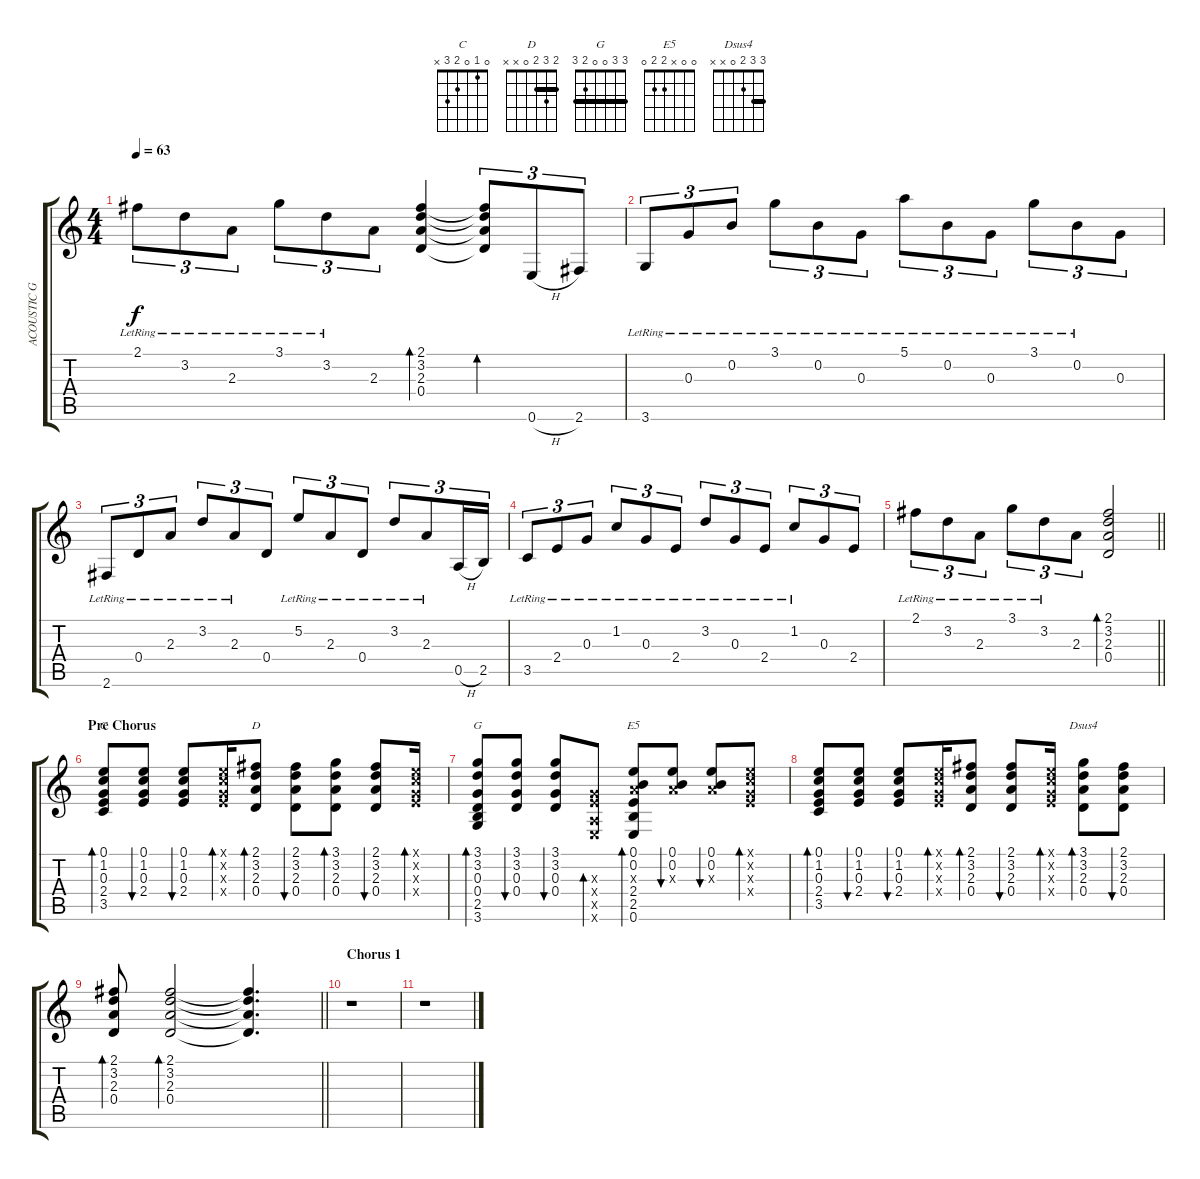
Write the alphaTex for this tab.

\track ("ACOUSTIC GUITAR" "ACOUSTIC G") {instrument acousticguitarsteel}
\staff {score tabs}
\tuning (E4 B3 G3 D3 A2 E2) {hide}
\chord ("C" 0 1 0 2 3 x)
\chord ("D" 2 3 2 0 x x) {barre 2}
\chord ("G" 3 3 0 0 2 3) {barre 3}
\chord ("E5" 0 0 x 2 2 0)
\chord ("Dsus4" 3 3 2 0 x x) {barre 3}
\ts (4 4)
\tempo 63
\clef g2
\ks c
2.1{lr}.8{tu (3 2) dy f} 3.2{lr}.8{tu (3 2)} 2.3{lr}.8{tu (3 2)} 3.1{lr}.8{tu (3 2)} 3.2{lr}.8{tu (3 2)} 2.3.8{tu (3 2)} (2.1 3.2 2.3 0.4).4{bd 240} (2.1{t} 3.2{t} 2.3{t} 0.4{t}).8{tu (3 2) bd 240} 0.6{h}.8{tu (3 2)} 2.6.8{tu (3 2)} |
3.6{lr}.8{tu (3 2)} 0.3{lr}.8{tu (3 2)} 0.2{lr}.8{tu (3 2)} 3.1{lr}.8{tu (3 2)} 0.2{lr}.8{tu (3 2)} 0.3{lr}.8{tu (3 2)} 5.1{lr}.8{tu (3 2)} 0.2{lr}.8{tu (3 2)} 0.3{lr}.8{tu (3 2)} 3.1{lr}.8{tu (3 2)} 0.2{lr}.8{tu (3 2)} 0.3.8{tu (3 2)} |
2.6{lr}.8{tu (3 2)} 0.4{lr}.8{tu (3 2)} 2.3{lr}.8{tu (3 2)} 3.2{lr}.8{tu (3 2)} 2.3{lr}.8{tu (3 2)} 0.4.8{tu (3 2)} 5.2{lr}.8{tu (3 2)} 2.3{lr}.8{tu (3 2)} 0.4{lr}.8{tu (3 2)} 3.2{lr}.8{tu (3 2)} 2.3{lr}.8{tu (3 2)} 0.5{h}.16{tu (3 2)} 2.5.16{tu (3 2)} |
3.5{lr}.8{tu (3 2)} 2.4{lr}.8{tu (3 2)} 0.3{lr}.8{tu (3 2)} 1.2{lr}.8{tu (3 2)} 0.3{lr}.8{tu (3 2)} 2.4{lr}.8{tu (3 2)} 3.2{lr}.8{tu (3 2)} 0.3{lr}.8{tu (3 2)} 2.4{lr}.8{tu (3 2)} 1.2{lr}.8{tu (3 2)} 0.3.8{tu (3 2)} 2.4.8{tu (3 2)} |
\barLineRight lightlight
2.1{lr}.8{tu (3 2)} 3.2{lr}.8{tu (3 2)} 2.3{lr}.8{tu (3 2)} 3.1{lr}.8{tu (3 2)} 3.2{lr}.8{tu (3 2)} 2.3.8{tu (3 2)} (2.1 3.2 2.3 0.4).2{bd 240} |
\section ("" "Pre Chorus")
(0.1 1.2 0.3 2.4 3.5).8{bd 60 ch "C"} (0.1 1.2 0.3 2.4).8{bu 30} (0.1 1.2 0.3 2.4).8{bu 30} (0.1{x} 1.2{x} 0.3{x} 2.4{x}).16{bd 30} (2.1 3.2 2.3 0.4).8{bd 30 ch "D"} (2.1 3.2 2.3 0.4).8{bu 30} (3.1 3.2 2.3 0.4).8{bd 30} (2.1 3.2 2.3 0.4).8{bu 30} (0.1{x} 1.2{x} 0.3{x} 2.4{x}).16{bd 30} |
(3.1 3.2 0.3 0.4 2.5 3.6).8{bd 30 ch "G"} (3.1 3.2 0.3 0.4).8{bu 30} (3.1 3.2 0.3 0.4).8{bu 30} (0.3{x} 2.4{x} 0.5{x} 0.6{x}).8{bd 30} (0.1 0.2 2.3{x} 2.4 2.5 0.6).8{bd 30 ch "E5"} (0.1 0.2 2.3{x}).8{bu 30} (0.1 0.2 2.3{x}).8{bu 30} (0.1{x} 1.2{x} 0.3{x} 2.4{x}).8{bd 30} |
(0.1 1.2 0.3 2.4 3.5).8{bd 30} (0.1 1.2 0.3 2.4).8{bu 30} (0.1 1.2 0.3 2.4).8{bu 30} (0.1{x} 1.2{x} 0.3{x} 2.4{x}).16{bd 30} (2.1 3.2 2.3 0.4).8{bd 30} (2.1 3.2 2.3 0.4).8{bu 30} (0.1{x} 1.2{x} 0.3{x} 2.4{x}).16{bd 30} (3.1 3.2 2.3 0.4).8{bd 30 ch "Dsus4"} (2.1 3.2 2.3 0.4).8{bu 30} |
\barLineRight lightlight
(2.1 3.2 2.3 0.4).8{bd 30} (2.1 3.2 2.3 0.4).2{bd 30} (2.1{t} 3.2{t} 2.3{t} 0.4{t}).4{d} |
\section ("" "Chorus 1")
r.1 |
r.1
